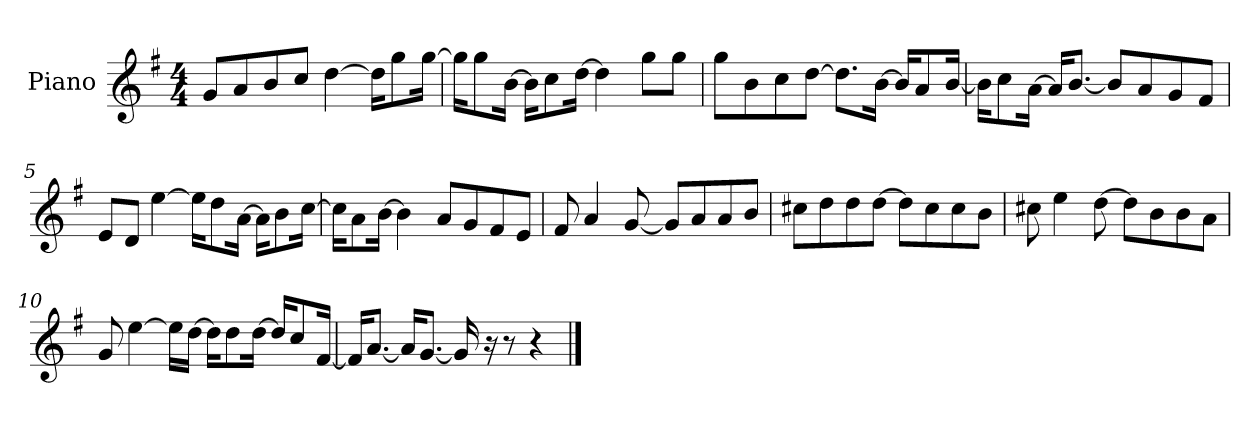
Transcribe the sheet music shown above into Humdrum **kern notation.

**kern
*part1
*staff1
*I"Piano
*I'P-no
*clefG2
*k[f#]
*M4/4
*MM90
=1
8g/L
8a/
8b/
8cc/J
[4dd\
16dd\KL]
8gg\
[16gg\Jk
=2
16gg\KL]
8gg\
[16b\Jk
16b\KL]
8cc\
[16dd\Jk
4dd\]
8gg\L
8gg\J
=3
8gg\L
8b\
8cc\
[8dd\J
8.dd\L]
[16b\Jk
16b/KL]
8a/
[16b/Jk
=4
16b\KL]
8cc\
[16a\Jk
16a/KL]
[8.b/J
8b/L]
8a/
8g/
8f#/J
!!LO:LB:g=z
=5
8e/L
8d/J
[4ee\
16ee\KL]
8dd\
[16a\Jk
16a\KL]
8b\
[16cc\Jk
=6
16cc\KL]
8a\
[16b\Jk
4b\]
8a/L
8g/
8f#/
8e/J
=7
8f#/
4a/
[8g/
8g/L]
8a/
8a/
8b/J
=8
8cc#X\L
8dd\
8dd\
[8dd\J
8dd\L]
8cc#\
8cc#\
8b\J
=9
8cc#X\
4ee\
[8dd\
8dd\L]
8b\
8b\
8a\J
!!LO:LB:g=z
=10
8g/
[4ee\
16ee\LL]
[16dd\JJ
16dd\KL]
8dd\
[16dd\Jk
16dd/KL]
8cc/
[16f#/Jk
=11
16f#/KL]
[8.a/J
16a/KL]
[8.g/J
16g/]
16r
8r
4r
==
*-
